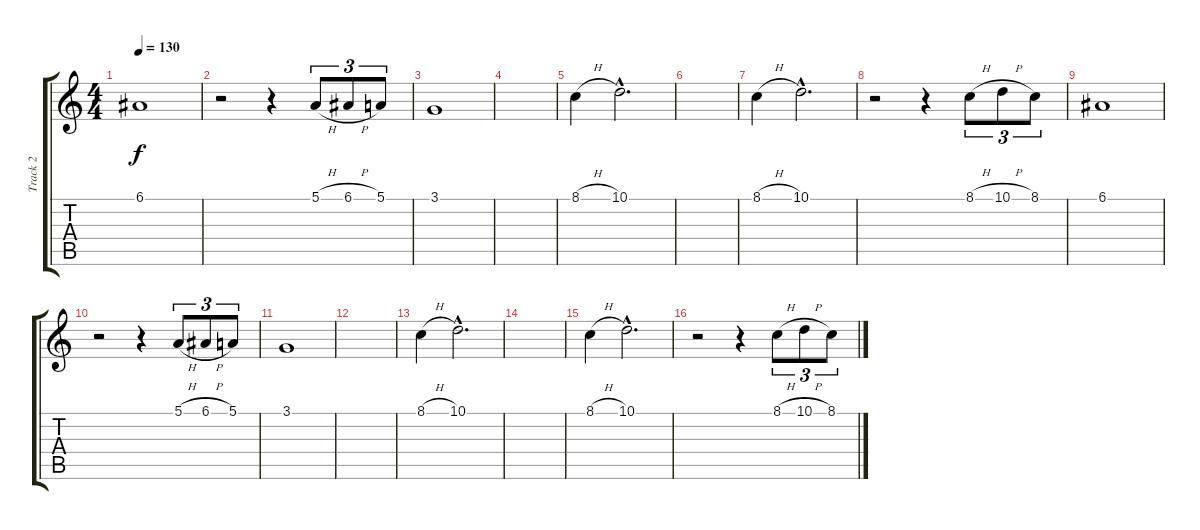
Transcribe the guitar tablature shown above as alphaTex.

\track ("Track 2" "Track 2") {instrument acousticgrandpiano}
\staff {score tabs}
\tuning (E4 B3 G3 D3 A2 E2) {hide}
\ts (4 4)
\tempo 130
\clef g2
\ks c
6.1.1{dy f} |
r.2 r.4 5.1{h}.8{tu (3 2)} 6.1{h}.8{tu (3 2)} 5.1.8{tu (3 2)} |
3.1.1 |
|
8.1{h}.4 10.1{hac}.2{d} |
|
8.1{h}.4 10.1{hac}.2{d} |
r.2 r.4 8.1{h}.8{tu (3 2)} 10.1{h}.8{tu (3 2)} 8.1.8{tu (3 2)} |
6.1.1 |
r.2 r.4 5.1{h}.8{tu (3 2)} 6.1{h}.8{tu (3 2)} 5.1.8{tu (3 2)} |
3.1.1 |
|
8.1{h}.4 10.1{hac}.2{d} |
|
8.1{h}.4 10.1{hac}.2{d} |
r.2 r.4 8.1{h}.8{tu (3 2)} 10.1{h}.8{tu (3 2)} 8.1.8{tu (3 2)}
